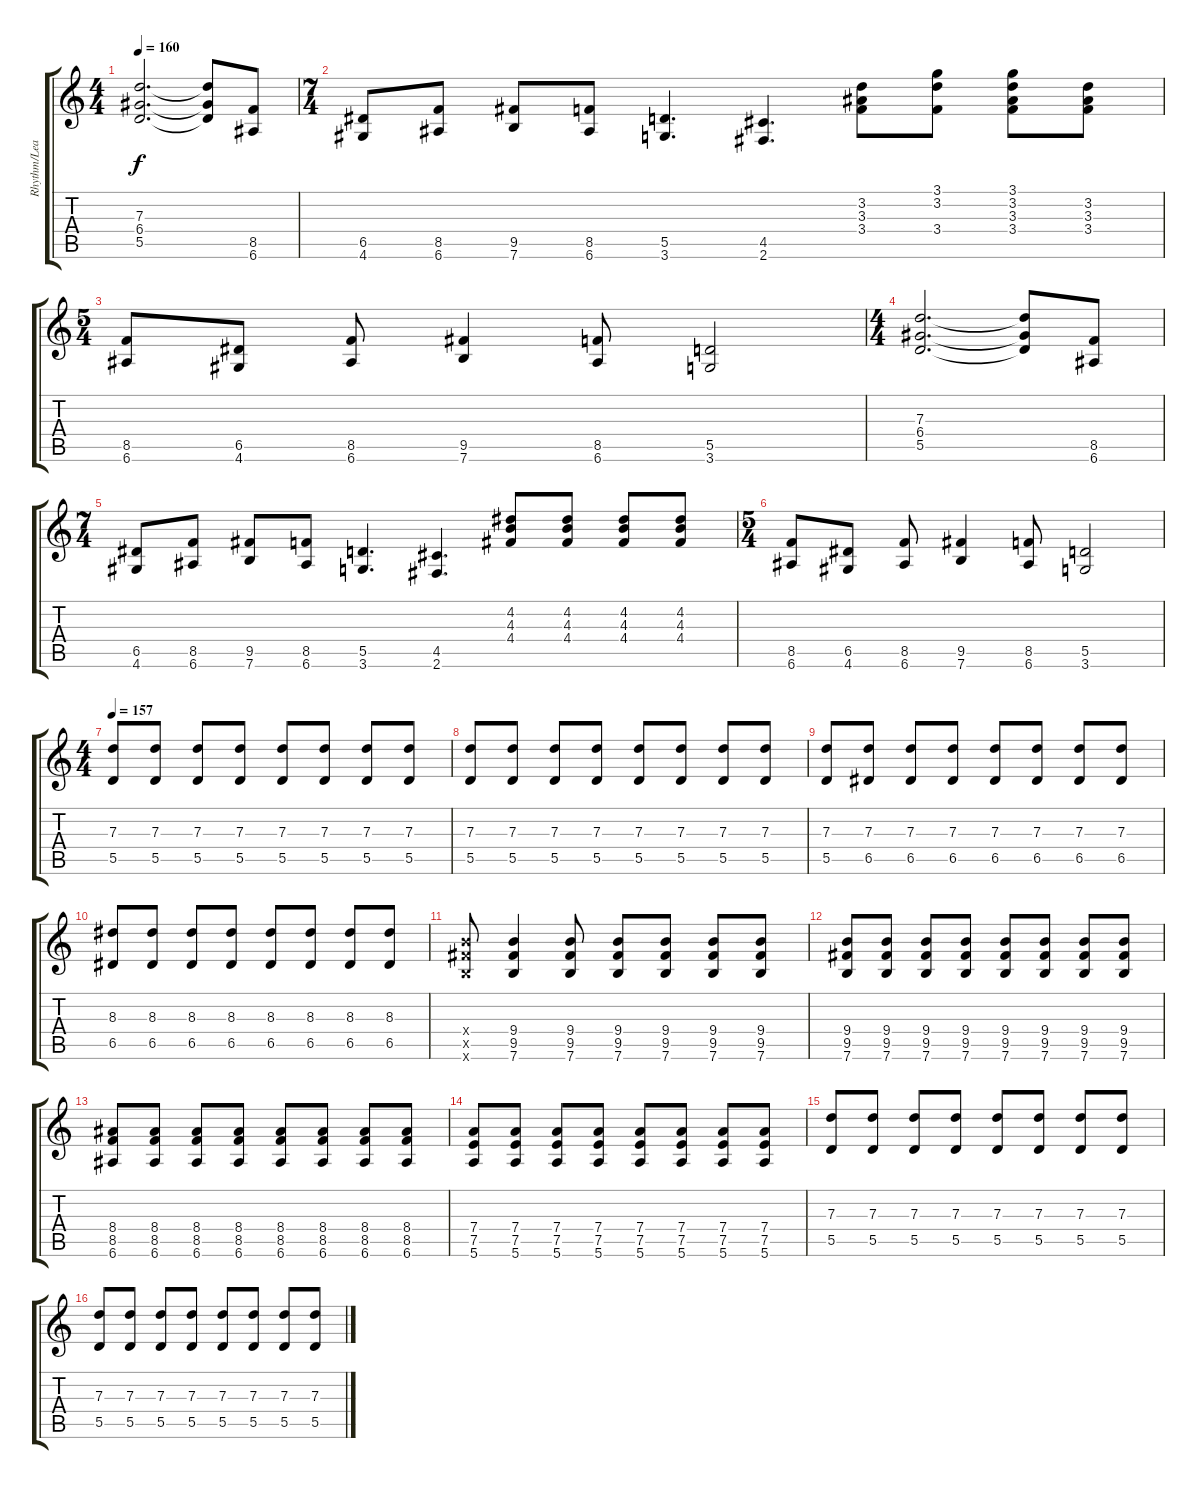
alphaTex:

\track ("Rhythm/Lead Guitar" "Rhythm/Lea") {instrument distortionguitar}
\staff {score tabs}
\tuning (E4 B3 G3 D3 A2 E2) {hide}
\ts (4 4)
\tempo 160
\clef g2
\ks c
(7.3 6.4 5.5).2{d dy f} (7.3{t} 6.4{t} 5.5{t}).8 (8.5 6.6).8 |
\ts (7 4)
(6.5 4.6).8 (8.5 6.6).8 (9.5 7.6).8 (8.5 6.6).8 (5.5 3.6).4{d} (4.5 2.6).4{d} (3.2 3.3 3.4).8{instrument guitarharmonics} (3.1 3.2 3.4).8 (3.1 3.2 3.3 3.4).8 (3.2 3.3 3.4).8 |
\ts (5 4)
(8.5 6.6).8{instrument distortionguitar} (6.5 4.6).8 (8.5 6.6).8 (9.5 7.6).4 (8.5 6.6).8 (5.5 3.6).2 |
\ts (4 4)
(7.3 6.4 5.5).2{d} (7.3{t} 6.4{t} 5.5{t}).8 (8.5 6.6).8 |
\ts (7 4)
(6.5 4.6).8 (8.5 6.6).8 (9.5 7.6).8 (8.5 6.6).8 (5.5 3.6).4{d} (4.5 2.6).4{d} (4.2 4.3 4.4).8{instrument guitarharmonics} (4.2 4.3 4.4).8 (4.2 4.3 4.4).8 (4.2 4.3 4.4).8 |
\ts (5 4)
(8.5 6.6).8{instrument distortionguitar} (6.5 4.6).8 (8.5 6.6).8 (9.5 7.6).4 (8.5 6.6).8 (5.5 3.6).2 |
\ts (4 4)
\tempo 157
(7.3 5.5).8 (7.3 5.5).8 (7.3 5.5).8 (7.3 5.5).8 (7.3 5.5).8 (7.3 5.5).8 (7.3 5.5).8 (7.3 5.5).8 |
(7.3 5.5).8 (7.3 5.5).8 (7.3 5.5).8 (7.3 5.5).8 (7.3 5.5).8 (7.3 5.5).8 (7.3 5.5).8 (7.3 5.5).8 |
(7.3 5.5).8 (7.3 6.5).8 (7.3 6.5).8 (7.3 6.5).8 (7.3 6.5).8 (7.3 6.5).8 (7.3 6.5).8 (7.3 6.5).8 |
(8.3 6.5).8 (8.3 6.5).8 (8.3 6.5).8 (8.3 6.5).8 (8.3 6.5).8 (8.3 6.5).8 (8.3 6.5).8 (8.3 6.5).8 |
(9.4{x} 9.5{x} 7.6{x}).8 (9.4 9.5 7.6).4 (9.4 9.5 7.6).8 (9.4 9.5 7.6).8 (9.4 9.5 7.6).8 (9.4 9.5 7.6).8 (9.4 9.5 7.6).8 |
(9.4 9.5 7.6).8 (9.4 9.5 7.6).8 (9.4 9.5 7.6).8 (9.4 9.5 7.6).8 (9.4 9.5 7.6).8 (9.4 9.5 7.6).8 (9.4 9.5 7.6).8 (9.4 9.5 7.6).8 |
(8.4 8.5 6.6).8 (8.4 8.5 6.6).8 (8.4 8.5 6.6).8 (8.4 8.5 6.6).8 (8.4 8.5 6.6).8 (8.4 8.5 6.6).8 (8.4 8.5 6.6).8 (8.4 8.5 6.6).8 |
(7.4 7.5 5.6).8 (7.4 7.5 5.6).8 (7.4 7.5 5.6).8 (7.4 7.5 5.6).8 (7.4 7.5 5.6).8 (7.4 7.5 5.6).8 (7.4 7.5 5.6).8 (7.4 7.5 5.6).8 |
(7.3 5.5).8 (7.3 5.5).8 (7.3 5.5).8 (7.3 5.5).8 (7.3 5.5).8 (7.3 5.5).8 (7.3 5.5).8 (7.3 5.5).8 |
(7.3 5.5).8 (7.3 5.5).8 (7.3 5.5).8 (7.3 5.5).8 (7.3 5.5).8 (7.3 5.5).8 (7.3 5.5).8 (7.3 5.5).8
